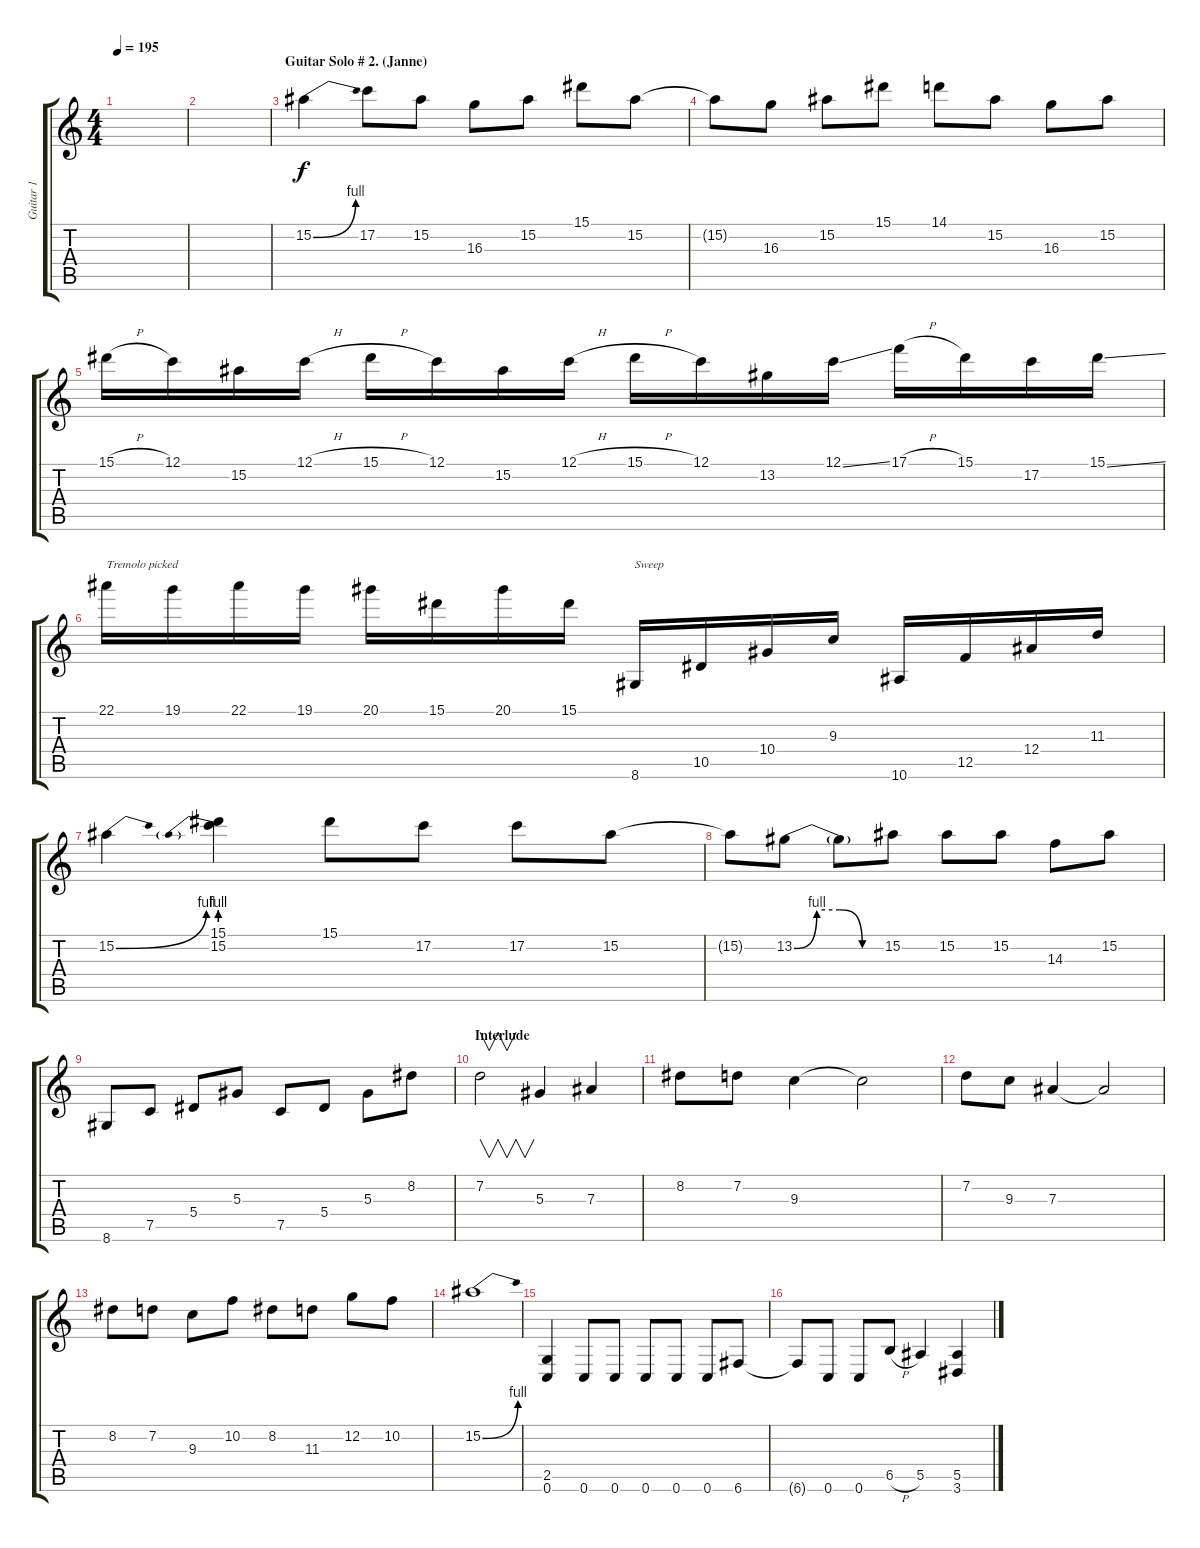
\track ("Guitar 1" "Guitar 1") {instrument distortionguitar}
\staff {score tabs}
\tuning (C4 G3 Eb3 Bb2 F2 C2) {hide}
\ts (4 4)
\tempo 195
\clef g2
\ks c
|
|
\section ("" "Guitar Solo # 2. (Janne)")
15.2{be (bend 0 0 60 4)}.4 17.2.8 15.2.8 16.3.8 15.2.8 15.1.8 15.2.8 |
15.2{t}.8 16.3.8 15.2.8 15.1.8 14.1.8 15.2.8 16.3.8 15.2.8 |
15.1{h}.16 12.1.16 15.2.16 12.1{h}.16 15.1{h}.16 12.1.16 15.2.16 12.1{h}.16 15.1{h}.16 12.1.16 13.2.16 12.1{ss}.16 17.1{h}.16 15.1.16 17.2.16 15.1{ss}.16 |
22.1.16{txt "Tremolo picked"} 19.1.16 22.1.16 19.1.16 20.1.16 15.1.16 20.1.16 15.1.16 8.6.16{txt "Sweep"} 10.5.16 10.4.16 9.3.16 10.6.16 12.5.16 12.4.16 11.3.16 |
15.2{be (bend 0 0 60 4)}.4 (15.1 15.2{be (prebend 0 4 60 4)}).4 15.1.8 17.2.8 17.2.8 15.2.8 |
15.2{t}.8 13.2{be (custom 0 0 15 4 30 4 45 0 60 0)}.8 13.2{t}.8 15.2.8 15.2.8 15.2.8 14.3.8 15.2.8 |
8.6.8 7.5.8 5.4.8 5.3.8 7.5.8 5.4.8 5.3.8 8.2.8 |
\section ("" "Interlude")
7.2.2{v} 5.3.4 7.3.4 |
8.2.8 7.2.8 9.3.4 9.3{t}.2 |
7.2.8 9.3.8 7.3.4 7.3{t}.2 |
8.2.8 7.2.8 9.3.8 10.2.8 8.2.8 11.3.8 12.2.8 10.2.8 |
15.2{be (bend 0 0 60 4)}.1 |
(2.5 0.6).4 0.6.8 0.6.8 0.6.8 0.6.8 0.6.8 6.6.8 |
6.6{t}.8 0.6.8 0.6.8 6.5{h}.8 5.5.4 (5.5 3.6).4
